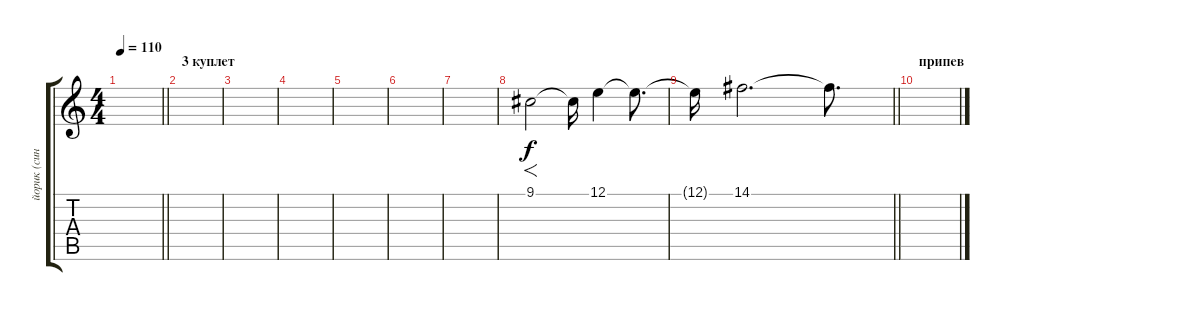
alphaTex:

\track ("йорик (синт)" "йорик (син") {instrument choiraahs}
\staff {score tabs}
\tuning (E4 B3 G3 D3 A2 E2) {hide}
\ts (4 4)
\tempo 110
\clef g2
\barLineRight lightlight
\ks c
|
\section ("" "3 куплет")
|
|
|
|
|
|
9.1.2{f} 9.1{t}.16 12.1.4 12.1{t}.8{d} |
\barLineRight lightlight
12.1{t}.16 14.1.2{d} 14.1{t}.8{d} |
\section ("" "припев")
